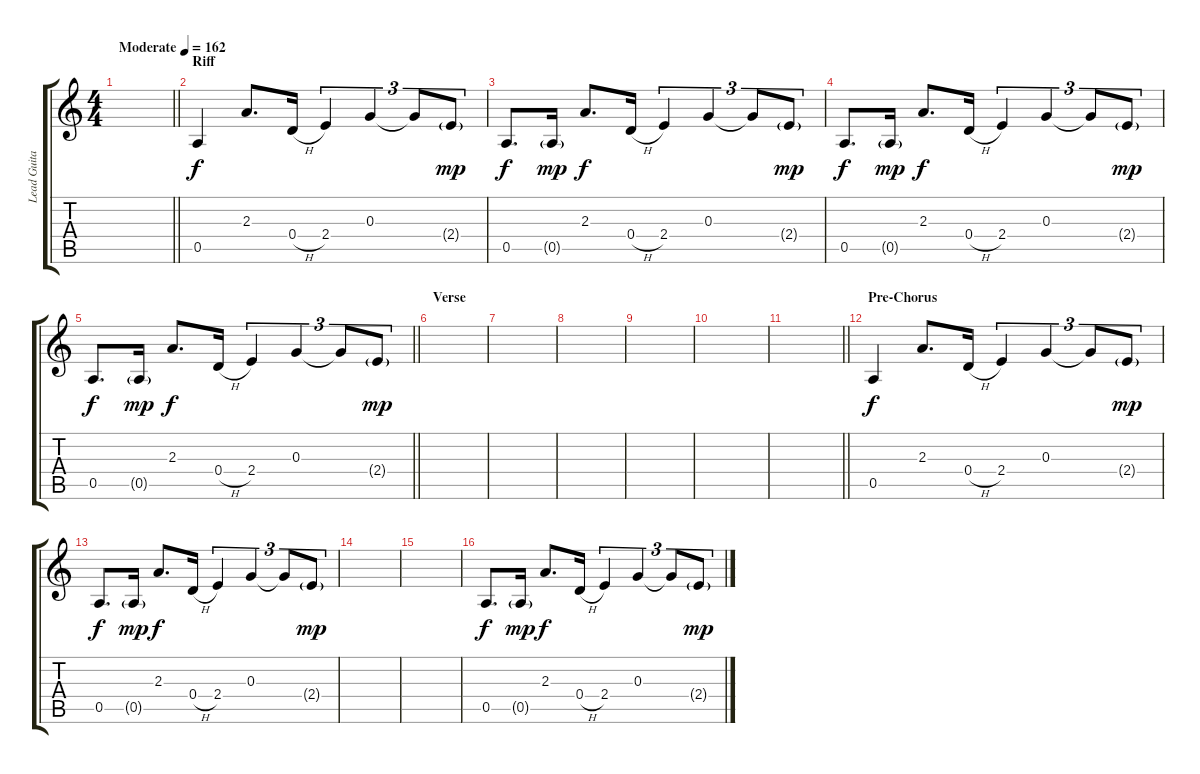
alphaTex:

\track ("Lead Guitar (Overdub)" "Lead Guita") {instrument distortionguitar}
\staff {score tabs}
\tuning (E4 B3 G3 D3 A2 E2) {hide}
\ts (4 4)
\tempo (162 "Moderate")
\clef g2
\barLineRight lightlight
\ks c
|
\section ("" "Riff")
0.5.4 2.3.8{d} 0.4{h}.16 2.4.4{tu (3 2)} 0.3.4{tu (3 2)} 0.3{t}.8{tu (3 2)} 2.4{g}.8{tu (3 2) dy mp} |
0.5.8{d dy f} 0.5{g}.16{dy mp} 2.3.8{d dy f} 0.4{h}.16 2.4.4{tu (3 2)} 0.3.4{tu (3 2)} 0.3{t}.8{tu (3 2)} 2.4{g}.8{tu (3 2) dy mp} |
0.5.8{d dy f} 0.5{g}.16{dy mp} 2.3.8{d dy f} 0.4{h}.16 2.4.4{tu (3 2)} 0.3.4{tu (3 2)} 0.3{t}.8{tu (3 2)} 2.4{g}.8{tu (3 2) dy mp} |
\barLineRight lightlight
0.5.8{d dy f} 0.5{g}.16{dy mp} 2.3.8{d dy f} 0.4{h}.16 2.4.4{tu (3 2)} 0.3.4{tu (3 2)} 0.3{t}.8{tu (3 2)} 2.4{g}.8{tu (3 2) dy mp} |
\section ("" "Verse")
|
|
|
|
|
\barLineRight lightlight
|
\section ("" "Pre-Chorus")
0.5.4{dy f} 2.3.8{d} 0.4{h}.16 2.4.4{tu (3 2)} 0.3.4{tu (3 2)} 0.3{t}.8{tu (3 2)} 2.4{g}.8{tu (3 2) dy mp} |
0.5.8{d dy f} 0.5{g}.16{dy mp} 2.3.8{d dy f} 0.4{h}.16 2.4.4{tu (3 2)} 0.3.4{tu (3 2)} 0.3{t}.8{tu (3 2)} 2.4{g}.8{tu (3 2) dy mp} |
|
|
0.5.8{d dy f} 0.5{g}.16{dy mp} 2.3.8{d dy f} 0.4{h}.16 2.4.4{tu (3 2)} 0.3.4{tu (3 2)} 0.3{t}.8{tu (3 2)} 2.4{g}.8{tu (3 2) dy mp}
